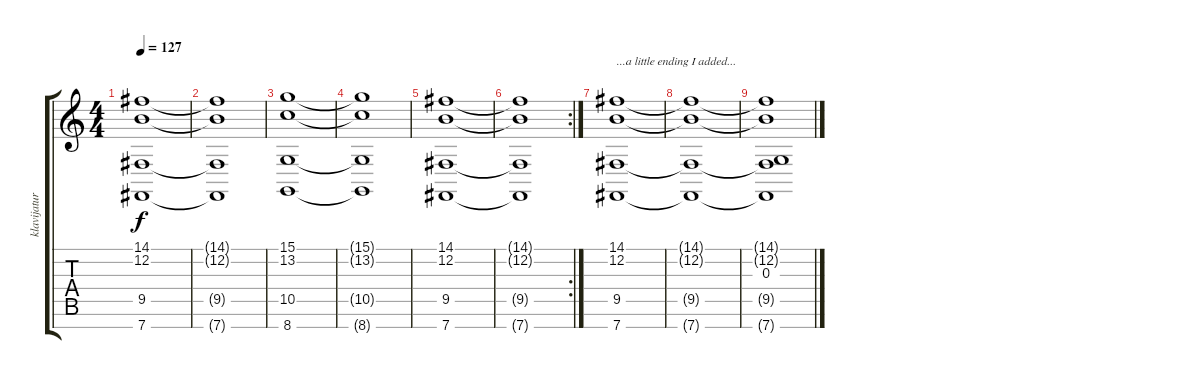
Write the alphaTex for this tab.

\track ("klavijatura" "klavijatur") {instrument stringensemble2}
\staff {score tabs}
\tuning (E4 B3 G3 D3 A2 E2 B1) {hide}
\ts (4 4)
\tempo 127
\clef g2
\ks c
(14.1 12.2 9.5 7.7).1{dy f} |
(14.1{t} 12.2{t} 9.5{t} 7.7{t}).1 |
(15.1 13.2 10.5 8.7).1 |
(15.1{t} 13.2{t} 10.5{t} 8.7{t}).1 |
(14.1 12.2 9.5 7.7).1 |
\rc 2
(14.1{t} 12.2{t} 9.5{t} 7.7{t}).1 |
(14.1 12.2 9.5 7.7).1{txt "...a little ending I added..."} |
(14.1{t} 12.2{t} 9.5{t} 7.7{t}).1{volume 0} |
(14.1{t} 12.2{t} 0.3 9.5{t} 7.7{t}).1
